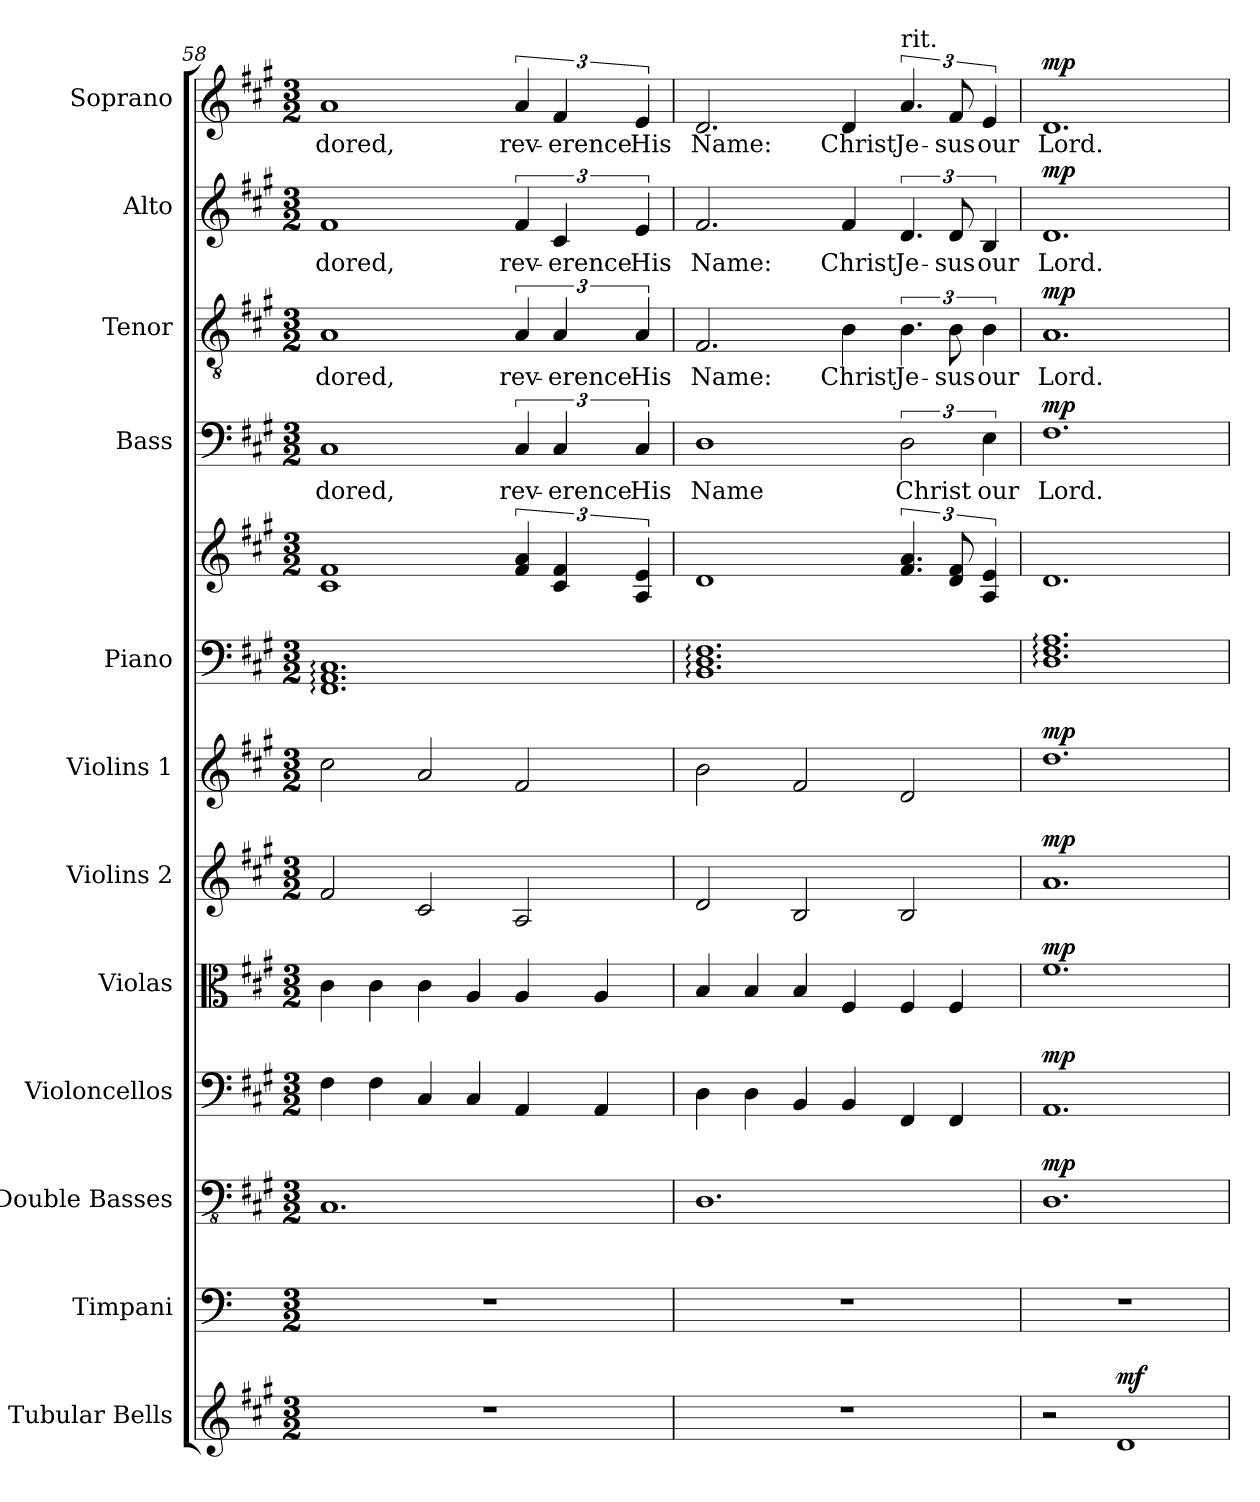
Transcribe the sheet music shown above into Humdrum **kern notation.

**kern	**dynam	**kern	**kern	**dynam	**kern	**dynam	**kern	**dynam	**kern	**dynam	**kern	**dynam	**kern	**kern	**dynam	**kern	**text	**dynam	**kern	**text	**dynam	**kern	**text	**dynam	**kern	**text	**dynam
*part12	*part12	*part11	*part10	*part10	*part9	*part9	*part8	*part8	*part7	*part7	*part6	*part6	*part5	*part5	*part5	*part4	*part4	*part4	*part3	*part3	*part3	*part2	*part2	*part2	*part1	*part1	*part1
*staff13	*staff13	*staff12	*staff11	*staff11	*staff10	*staff10	*staff9	*staff9	*staff8	*staff8	*staff7	*staff7	*staff6	*staff5	*staff5/6	*staff4	*staff4	*staff4	*staff3	*staff3	*staff3	*staff2	*staff2	*staff2	*staff1	*staff1	*staff1
*I"Tubular Bells	*	*I"Timpani	*I"Double Basses	*	*I"Violoncellos	*	*I"Violas	*	*I"Violins 2	*	*I"Violins 1	*	*I"Piano	*	*	*I"Bass	*	*	*I"Tenor	*	*	*I"Alto	*	*	*I"Soprano	*	*
*I'Tu. Be.	*	*I'Timp.	*I'Dbs.	*	*I'Vlcs.	*	*I'Vlas.	*	*I'Vlns. 2	*	*I'Vlns. 1	*	*I'Pno.	*	*	*I'B.	*	*	*I'T.	*	*	*I'A.	*	*	*I'S.	*	*
!!LO:PB:g=z
*clefG2	*	*clefF4	*clefFv4	*	*clefF4	*	*clefC3	*	*clefG2	*	*clefG2	*	*clefF4	*clefG2	*	*clefF4	*	*	*clefGv2	*	*	*clefG2	*	*	*clefG2	*	*
*k[f#c#g#]	*	*k[]	*k[f#c#g#]	*	*k[f#c#g#]	*	*k[f#c#g#]	*	*k[f#c#g#]	*	*k[f#c#g#]	*	*k[f#c#g#]	*k[f#c#g#]	*	*k[f#c#g#]	*	*	*k[f#c#g#]	*	*	*k[f#c#g#]	*	*	*k[f#c#g#]	*	*
*A:	*	*C:	*A:	*	*A:	*	*A:	*	*A:	*	*A:	*	*A:	*A:	*	*A:	*	*	*A:	*	*	*A:	*	*	*A:	*	*
*M3/2	*	*M3/2	*M3/2	*	*M3/2	*	*M3/2	*	*M3/2	*	*M3/2	*	*M3/2	*M3/2	*	*M3/2	*	*	*M3/2	*	*	*M3/2	*	*	*M3/2	*	*
=58	=58	=58	=58	=58	=58	=58	=58	=58	=58	=58	=58	=58	=58	=58	=58	=58	=58	=58	=58	=58	=58	=58	=58	=58	=58	=58	=58
1.r	.	1.r	1.CC#	.	4F#\	.	4c#\	.	2f#/	.	2cc#\	.	1.FF#: 1.AA: 1.C#:	1c# 1f#	.	1C#	-dored,	.	1A	-dored,	.	1f#	-dored,	.	1a	-dored,	.
.	.	.	.	.	4F#\	.	4c#\	.	.	.	.	.	.	.	.	.	.	.	.	.	.	.	.	.	.	.	.
.	.	.	.	.	4C#/	.	4c#\	.	2c#/	.	2a/	.	.	.	.	.	.	.	.	.	.	.	.	.	.	.	.
.	.	.	.	.	4C#/	.	4A/	.	.	.	.	.	.	.	.	.	.	.	.	.	.	.	.	.	.	.	.
.	.	.	.	.	4AA/	.	4A/	.	2A/	.	2f#/	.	.	6f#/ 6a/	.	6C#/	rev-	.	6A/	rev-	.	6f#/	rev-	.	6a/	rev-	.
.	.	.	.	.	.	.	.	.	.	.	.	.	.	6c#/ 6f#/	.	6C#/	-erence	.	6A/	-erence	.	6c#/	-erence	.	6f#/	-erence	.
.	.	.	.	.	4AA/	.	4A/	.	.	.	.	.	.	.	.	.	.	.	.	.	.	.	.	.	.	.	.
.	.	.	.	.	.	.	.	.	.	.	.	.	.	6A/ 6e/	.	6C#/	His	.	6A/	His	.	6e/	His	.	6e/	His	.
!!LO:PB:g=z
=59	=59	=59	=59	=59	=59	=59	=59	=59	=59	=59	=59	=59	=59	=59	=59	=59	=59	=59	=59	=59	=59	=59	=59	=59	=59	=59	=59
1.r	.	1.r	1.DD	.	4D\	.	4B/	.	2d/	.	2b\	.	1.BB: 1.D: 1.F#:	1d	.	1D	Name	.	2.F#/	Name:	.	2.f#/	Name:	.	2.d/	Name:	.
.	.	.	.	.	4D\	.	4B/	.	.	.	.	.	.	.	.	.	.	.	.	.	.	.	.	.	.	.	.
.	.	.	.	.	4BB/	.	4B/	.	2B/	.	2f#/	.	.	.	.	.	.	.	.	.	.	.	.	.	.	.	.
.	.	.	.	.	4BB/	.	4F#/	.	.	.	.	.	.	.	.	.	.	.	4B\	Christ	.	4f#/	Christ	.	4d/	Christ	.
*	*	*	*	*	*	*	*	*	*	*	*	*	*	*	*	*	*	*	*	*	*	*	*	*	*MM80	*	*
!	!	!	!	!	!	!	!	!	!	!	!	!	!	!	!	!	!	!	!	!	!	!	!	!	!LO:TX:a:t=rit.	!	!
.	.	.	.	.	4FF#/	.	4F#/	.	2B/	.	2d/	.	.	6.f#/ 6.a/	.	3D\	Christ	.	6.B\	Je-	.	6.d/	Je-	.	6.a/	Je-	.
.	.	.	.	.	4FF#/	.	4F#/	.	.	.	.	.	.	12d/ 12f#/	.	.	.	.	12B\	-sus	.	12d/	-sus	.	12f#/	-sus	.
.	.	.	.	.	.	.	.	.	.	.	.	.	.	6A/ 6e/	.	6E\	our	.	6B\	our	.	6B/	our	.	6e/	our	.
=60	=60	=60	=60	=60	=60	=60	=60	=60	=60	=60	=60	=60	=60	=60	=60	=60	=60	=60	=60	=60	=60	=60	=60	=60	=60	=60	=60
!	!	!	!	!LO:DY:a	!	!LO:DY:a	!	!LO:DY:a	!	!LO:DY:a	!	!LO:DY:a	!	!	!LO:DY:a=2	!	!	!	!	!	!	!	!	!	!	!	!
!	!	!	!	!	!	!	!	!	!	!	!	!	!	!	!LO:DY:n=1:a	!	!	!LO:DY:a	!	!	!LO:DY:a	!	!	!LO:DY:a	!	!	!LO:DY:a
2r	.	1.r	1.DD	mp	1.AA	mp	1.f#	mp	1.a	mp	1.dd	mp	1.D: 1.F#: 1.A:	1.d	mp mp	1.F#	Lord.	mp	1.A	Lord.	mp	1.d	Lord.	mp	1.d	Lord.	mp
!	!LO:DY:a	!	!	!	!	!	!	!	!	!	!	!	!	!	!	!	!	!	!	!	!	!	!	!	!	!	!
1d	mf	.	.	.	.	.	.	.	.	.	.	.	.	.	.	.	.	.	.	.	.	.	.	.	.	.	.
=	=	=	=	=	=	=	=	=	=	=	=	=	=	=	=	=	=	=	=	=	=	=	=	=	=	=	=
*-	*-	*-	*-	*-	*-	*-	*-	*-	*-	*-	*-	*-	*-	*-	*-	*-	*-	*-	*-	*-	*-	*-	*-	*-	*-	*-	*-
